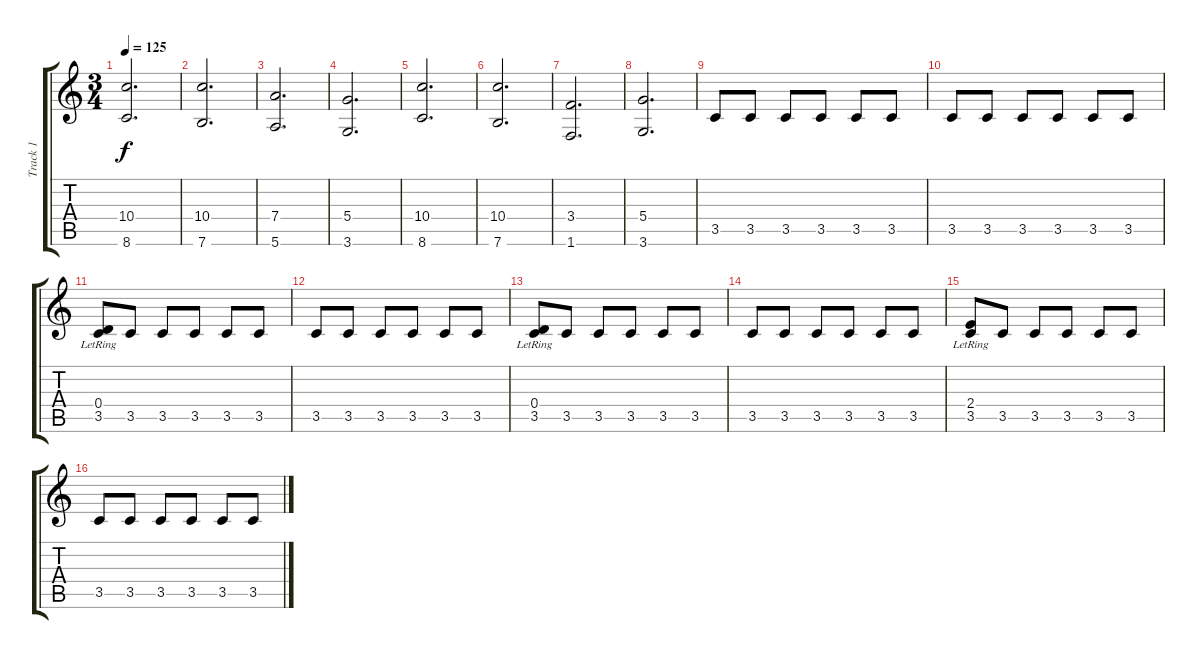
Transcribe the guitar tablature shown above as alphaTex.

\track ("Track 1" "Track 1") {instrument electricguitarjazz}
\staff {score tabs}
\tuning (E4 B3 G3 D3 A2 E2) {hide}
\ts (3 4)
\tempo 125
\clef g2
\ks c
(10.4 8.6).2{d dy f} |
(10.4 7.6).2{d} |
(7.4 5.6).2{d} |
(5.4 3.6).2{d} |
(10.4 8.6).2{d} |
(10.4 7.6).2{d} |
(3.4 1.6).2{d} |
(5.4 3.6).2{d} |
3.5.8 3.5.8 3.5.8 3.5.8 3.5.8 3.5.8 |
3.5.8 3.5.8 3.5.8 3.5.8 3.5.8 3.5.8 |
(0.4{lr} 3.5).8 3.5.8 3.5.8 3.5.8 3.5.8 3.5.8 |
3.5.8 3.5.8 3.5.8 3.5.8 3.5.8 3.5.8 |
(0.4{lr} 3.5).8 3.5.8 3.5.8 3.5.8 3.5.8 3.5.8 |
3.5.8 3.5.8 3.5.8 3.5.8 3.5.8 3.5.8 |
(2.4{lr} 3.5).8 3.5.8 3.5.8 3.5.8 3.5.8 3.5.8 |
3.5.8 3.5.8 3.5.8 3.5.8 3.5.8 3.5.8
